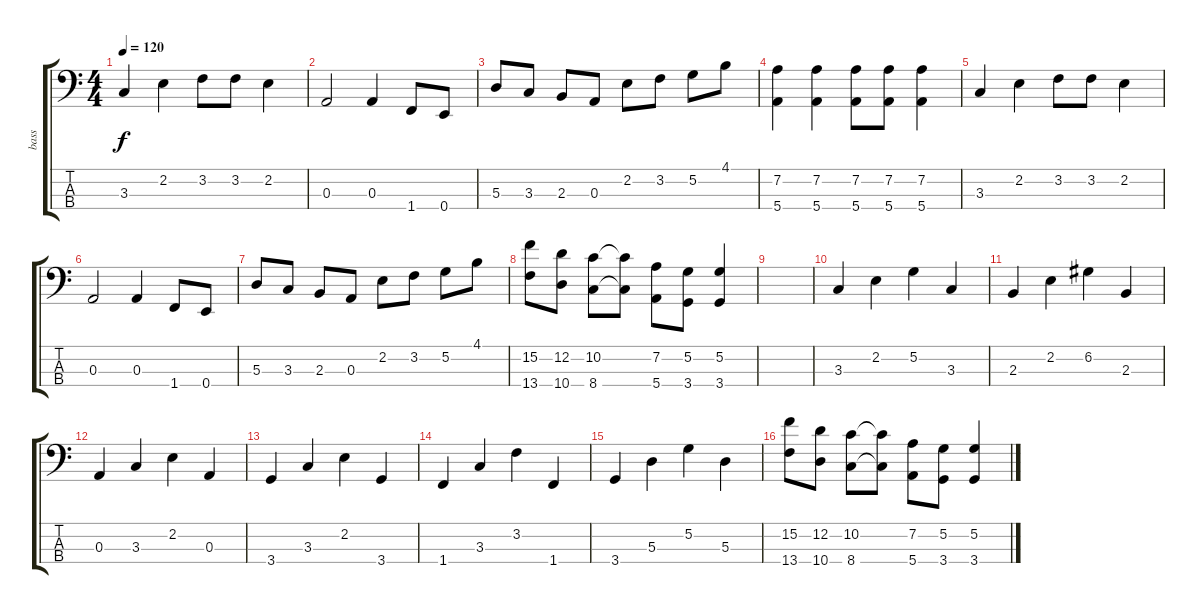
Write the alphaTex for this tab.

\track ("bass" "bass") {instrument electricbasspick}
\staff {score tabs}
\tuning (G2 D2 A1 E1) {hide}
\ts (4 4)
\tempo 120
\clef f4
\ks c
3.3.4{dy f} 2.2.4 3.2.8 3.2.8 2.2.4 |
0.3.2 0.3.4 1.4.8 0.4.8 |
5.3.8 3.3.8 2.3.8 0.3.8 2.2.8 3.2.8 5.2.8 4.1.8 |
(7.2 5.4).4 (7.2 5.4).4 (7.2 5.4).8 (7.2 5.4).8 (7.2 5.4).4 |
3.3.4 2.2.4 3.2.8 3.2.8 2.2.4 |
0.3.2 0.3.4 1.4.8 0.4.8 |
5.3.8 3.3.8 2.3.8 0.3.8 2.2.8 3.2.8 5.2.8 4.1.8 |
(15.2 13.4).8 (12.2 10.4).8 (10.2 8.4).8 (10.2{t} 8.4{t}).8 (7.2 5.4).8 (5.2 3.4).8 (5.2 3.4).4 |
|
3.3.4 2.2.4 5.2.4 3.3.4 |
2.3.4 2.2.4 6.2.4 2.3.4 |
0.3.4 3.3.4 2.2.4 0.3.4 |
3.4.4 3.3.4 2.2.4 3.4.4 |
1.4.4 3.3.4 3.2.4 1.4.4 |
3.4.4 5.3.4 5.2.4 5.3.4 |
(15.2 13.4).8 (12.2 10.4).8 (10.2 8.4).8 (10.2{t} 8.4{t}).8 (7.2 5.4).8 (5.2 3.4).8 (5.2 3.4).4
